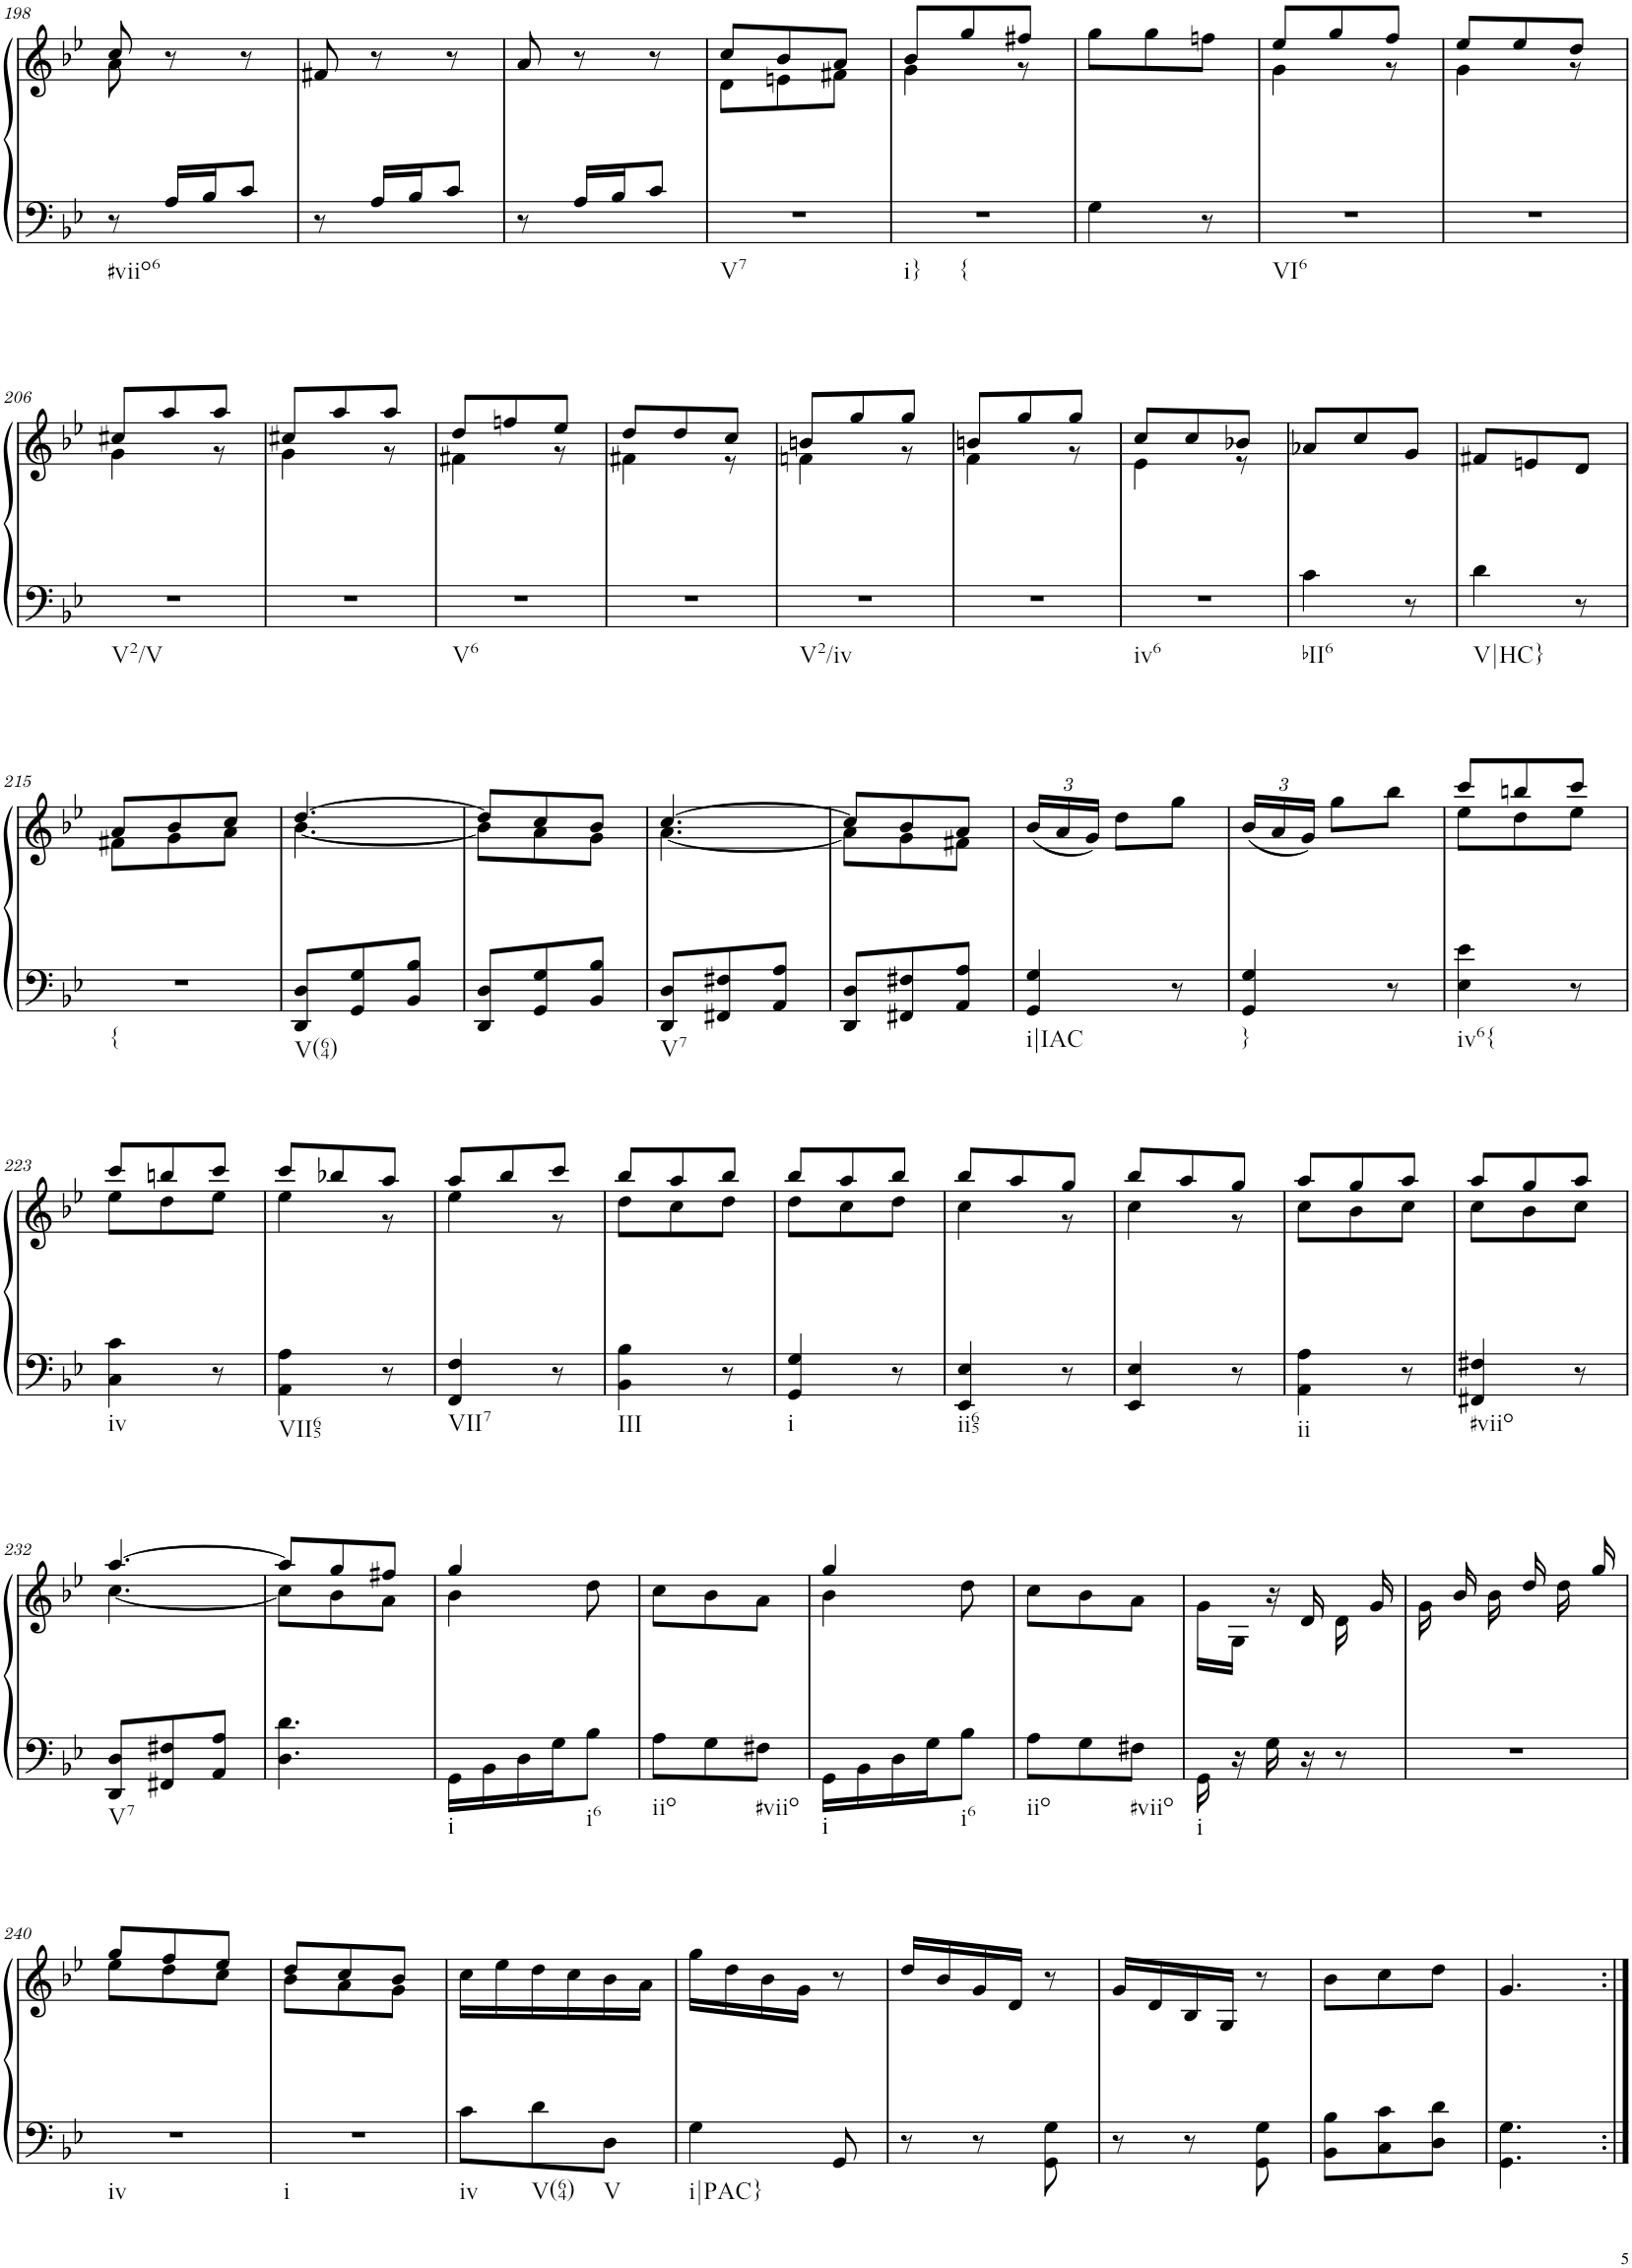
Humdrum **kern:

**kern	**kern
*part1	*part1
*staff2	*staff1
*I"Piano	*
*I'Pno.	*
!!LO:PB:g=z
*clefF4	*clefG2
*k[b-e-]	*k[b-e-]
*M3/8	*M3/8
=198	=198
*	*^
!LO:TX:b:t=#viio6	!	!
8r	8cc/	8a\
16A/LL	8r	4ryy
16B-/J	.	.
8c/J	8r	.
*	*v	*v
=199	=199
8r	8f#X/
16A/LL	8r
16B-/J	.
8c/J	8r
=200	=200
8r	8a/
16A/LL	8r
16B-/J	.
8c/J	8r
=201	=201
*	*^
!LO:TX:b:t=V7	!	!
4.r	8cc/L	8d\L
.	8b-/	8en\
.	8a/J	8f#X\J
=202	=202	=202
!LO:TX:b:t=i}	!	!
!LO:TX:b:t={	!	!
4.r	8b-/L	4g\
.	8gg/	.
.	8ff#X/J	8r
*	*v	*v
=203	=203
4G\	8gg\L
.	8gg\
8r	8ffn\J
=204	=204
*	*^
!LO:TX:b:t=VI6	!	!
4.r	8ee-/L	4g\
.	8gg/	.
.	8ff/J	8r
=205	=205	=205
4.r	8ee-/L	4g\
.	8ee-/	.
.	8dd/J	8r
!!LO:LB:g=z	!!
=206	=206	=206
!LO:TX:b:t=V2/V	!	!
4.r	8cc#X/L	4g\
.	8aa/	.
.	8aa/J	8r
=207	=207	=207
4.r	8cc#X/L	4g\
.	8aa/	.
.	8aa/J	8r
=208	=208	=208
!LO:TX:b:t=V6	!	!
4.r	8dd/L	4f#X\
.	8ffn/	.
.	8ee-/J	8r
=209	=209	=209
4.r	8dd/L	4f#X\
.	8dd/	.
.	8cc/J	8r
=210	=210	=210
!LO:TX:b:t=V2/iv	!	!
4.r	8bn/L	4fn\
.	8gg/	.
.	8gg/J	8r
=211	=211	=211
4.r	8bn/L	4f\
.	8gg/	.
.	8gg/J	8r
=212	=212	=212
!LO:TX:b:t=iv6	!	!
4.r	8cc/L	4e-\
.	8cc/	.
.	8b-X/J	8r
=213	=213	=213
!LO:TX:b:t=bII6	!	!
*	*v	*v
4c\	8a-X/L
.	8cc/
8r	8g/J
=214	=214
!LO:TX:b:t=V|HC}	!
4d\	8f#X/L
.	8en/
8r	8d/J
!!LO:LB:g=z
=215	=215
*	*^
!LO:TX:b:t={	!	!
4.r	8a/L	8f#X\L
.	8b-/	8g\
.	8cc/J	8a\J
=216	=216	=216
!LO:TX:b:t=V(64)	!	!
8DD/ 8D/L	[4.dd/	[4.b-\
8GG/ 8G/	.	.
8BB-/ 8B-/J	.	.
=217	=217	=217
8DD/ 8D/L	8dd/L]	8b-\L]
8GG/ 8G/	8cc/	8a\
8BB-/ 8B-/J	8b-/J	8g\J
=218	=218	=218
!LO:TX:b:t=V7	!	!
8DD/ 8D/L	[4.cc/	[4.a\
8FF#X/ 8F#X/	.	.
8AA/ 8A/J	.	.
=219	=219	=219
8DD/ 8D/L	8cc/L]	8a\L]
8FF#X/ 8F#X/	8b-/	8g\
8AA/ 8A/J	8a/J	8f#X\J
*	*v	*v
=220	=220
*	*Xbrackettup
*	*^
!LO:TX:b:t=i|IAC	!	!
*	*v	*v
4GG/ 4G/	(24b-/LL
.	24a/
.	24g/JJ)
.	8dd\L
8r	8gg\J
=221	=221
!LO:TX:b:t=}	!
4GG/ 4G/	(24b-/LL
.	24a/
.	24g/JJ)
.	8gg\L
8r	8bb-\J
=222	=222
*	*^
!LO:TX:b:t=iv6{	!	!
4E-\ 4e-\	8ccc/L	8ee-\L
.	8bbn/	8dd\
8r	8ccc/J	8ee-\J
!!LO:LB:g=z	!!
=223	=223	=223
!LO:TX:b:t=iv	!	!
4C\ 4c\	8ccc/L	8ee-\L
.	8bbn/	8dd\
8r	8ccc/J	8ee-\J
=224	=224	=224
!LO:TX:b:t=VII65	!	!
4AA\ 4A\	8ccc/L	4ee-\
.	8bb-X/	.
8r	8aa/J	8r
=225	=225	=225
!LO:TX:b:t=VII7	!	!
4FF/ 4F/	8aa/L	4ee-\
.	8bb-/	.
8r	8ccc/J	8r
=226	=226	=226
!LO:TX:b:t=III	!	!
4BB-\ 4B-\	8bb-/L	8dd\L
.	8aa/	8cc\
8r	8bb-/J	8dd\J
=227	=227	=227
!LO:TX:b:t=i	!	!
4GG/ 4G/	8bb-/L	8dd\L
.	8aa/	8cc\
8r	8bb-/J	8dd\J
=228	=228	=228
!LO:TX:b:t=ii65	!	!
4EE-/ 4E-/	8bb-/L	4cc\
.	8aa/	.
8r	8gg/J	8r
=229	=229	=229
4EE-/ 4E-/	8bb-/L	4cc\
.	8aa/	.
8r	8gg/J	8r
=230	=230	=230
!LO:TX:b:t=ii	!	!
4AA\ 4A\	8aa/L	8cc\L
.	8gg/	8b-\
8r	8aa/J	8cc\J
=231	=231	=231
!LO:TX:b:t=#viio	!	!
4FF#X/ 4F#X/	8aa/L	8cc\L
.	8gg/	8b-\
8r	8aa/J	8cc\J
!!LO:LB:g=z	!!
=232	=232	=232
!LO:TX:b:t=V7	!	!
8DD/ 8D/L	[4.aa/	[4.cc\
8FF#X/ 8F#X/	.	.
8AA/ 8A/J	.	.
=233	=233	=233
4.D\ 4.d\	8aa/L]	8cc\L]
.	8gg/	8b-\
.	8ff#X/J	8a\J
=234	=234	=234
!LO:TX:b:t=i	!	!
16GG\LL	4gg/	4b-\
16BB-\	.	.
16D\	.	.
16G\J	.	.
!LO:TX:b:t=i6	!	!
8B-\J	8dd\	8ryy
=235	=235	=235
!LO:TX:b:t=iio	!	!
*	*v	*v
8A\L	8cc\L
8G\	8b-\
!LO:TX:b:t=#viio	!
8F#X\J	8a\J
=236	=236
*	*^
!LO:TX:b:t=i	!	!
16GG\LL	4gg/	4b-\
16BB-\	.	.
16D\	.	.
16G\J	.	.
!LO:TX:b:t=i6	!	!
8B-\J	8dd\	8ryy
=237	=237	=237
!LO:TX:b:t=iio	!	!
*	*v	*v
8A\L	8cc\L
8G\	8b-\
!LO:TX:b:t=#viio	!
8F#X\J	8a\J
=238	=238
!LO:TX:b:t=i	!
16GG\	16g\LL
16r	16G\JJ
16G\	16r
16r	16d/
8r	16d\
.	16g/
=239	=239
4.r	16g\
.	16b-/
.	16b-\
.	16dd/
.	16dd\
.	16gg/
!!LO:LB:g=z
=240	=240
*	*^
!LO:TX:b:t=iv	!	!
4.r	8gg/L	8ee-\L
.	8ff/	8dd\
.	8ee-/J	8cc\J
=241	=241	=241
!LO:TX:b:t=i	!	!
4.r	8dd/L	8b-\L
.	8cc/	8a\
.	8b-/J	8g\J
=242	=242	=242
!LO:TX:b:t=iv	!	!
*	*v	*v
8c\L	16cc\LL
.	16ee-\
!LO:TX:b:t=V(64)	!
8d\	16dd\
.	16cc\
!LO:TX:b:t=V	!
8D\J	16b-\
.	16a\JJ
=243	=243
!LO:TX:b:t=i|PAC}	!
4G\	16gg\LL
.	16dd\
.	16b-\
.	16g\JJ
8GG/	8r
=244	=244
8r	16dd/LL
.	16b-/
8r	16g/
.	16d/JJ
8GG\ 8G\	8r
=245	=245
8r	16g/LL
.	16d/
8r	16B-/
.	16G/JJ
8GG\ 8G\	8r
=246	=246
8BB-\ 8B-\L	8b-\L
8C\ 8c\	8cc\
8D\ 8d\J	8dd\J
=247	=247
4.GG\ 4.G\	4.g/
=:|!	=:|!
*-	*-
